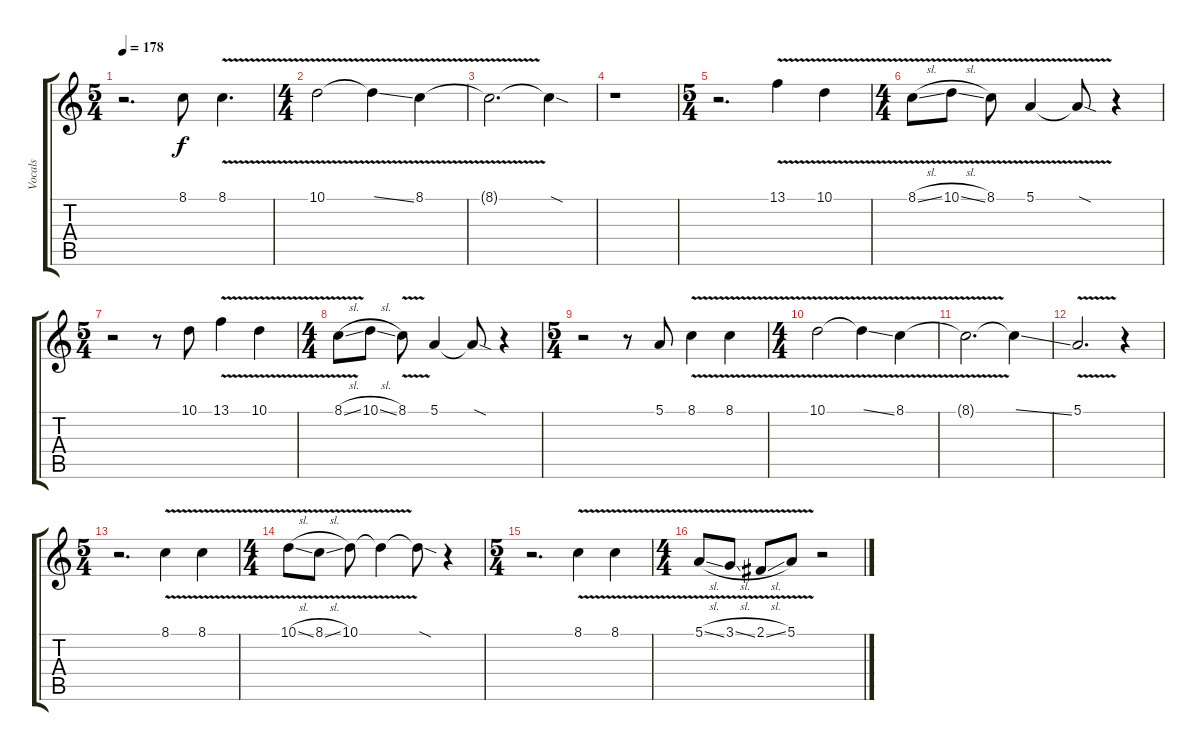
\track ("Vocals" "Vocals") {instrument tenorsax}
\staff {score tabs}
\tuning (E4 B3 G3 D3 A2 D2) {hide}
\ts (5 4)
\tempo 178
\clef g2
\ks c
r.2{d dy f} 8.1.8 8.1{v}.4{d} |
\ts (4 4)
10.1{v}.2 10.1{ss t}.4 8.1{v}.4 |
8.1{t}.2{d} 8.1{sod t}.4 |
r.1 |
\ts (5 4)
r.2{d} 13.1{v}.4 10.1{v}.4 |
\ts (4 4)
8.1{v sl}.8 10.1{v sl}.8 8.1{v}.8 5.1{v}.4 5.1{sod t}.8 r.4 |
\ts (5 4)
r.2 r.8 10.1.8 13.1{v}.4 10.1{v}.4 |
\ts (4 4)
8.1{v sl}.8 10.1{sl}.8 8.1{v}.8 5.1.4 5.1{sod t}.8 r.4 |
\ts (5 4)
r.2 r.8 5.1.8 8.1{v}.4 8.1{v}.4 |
\ts (4 4)
10.1{v}.2 10.1{ss t}.4 8.1{v}.4 |
8.1{t}.2{d} 8.1{ss t}.4 |
5.1{v}.2{d} r.4 |
\ts (5 4)
r.2{d} 8.1{v}.4 8.1{v}.4 |
\ts (4 4)
10.1{v sl}.8 8.1{v sl}.8 10.1{v}.8 10.1{t}.4 10.1{sod t}.8 r.4 |
\ts (5 4)
r.2{d} 8.1{v}.4 8.1{v}.4 |
\ts (4 4)
5.1{v sl}.8 3.1{v sl}.8 2.1{v sl}.8 5.1{v}.8 r.2
